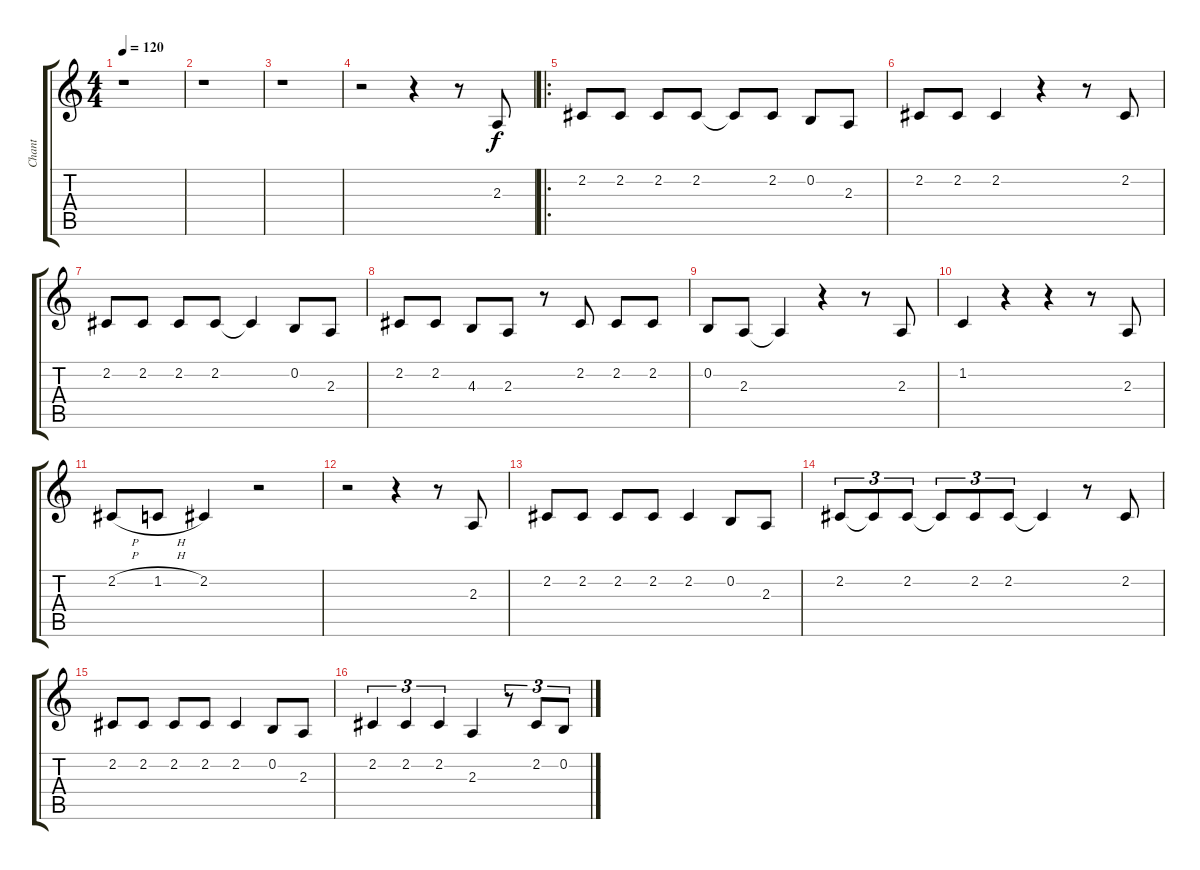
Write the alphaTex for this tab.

\track ("Chant" "Chant") {instrument voiceoohs}
\staff {score tabs}
\tuning (E4 B3 G3 D3 A2 E2) {hide}
\ts (4 4)
\tempo 120
\clef g2
\ks c
r.1{dy f instrument voiceoohs} |
r.1 |
r.1 |
r.2 r.4 r.8 2.3.8 |
\ro
2.2.8 2.2.8 2.2.8 2.2.8 2.2{t}.8 2.2.8 0.2.8 2.3.8 |
2.2.8 2.2.8 2.2.4 r.4 r.8 2.2.8 |
2.2.8 2.2.8 2.2.8 2.2.8 2.2{t}.4 0.2.8 2.3.8 |
2.2.8 2.2.8 4.3.8 2.3.8 r.8 2.2.8 2.2.8 2.2.8 |
0.2.8 2.3.8 2.3{t}.4 r.4 r.8 2.3.8 |
1.2.4 r.4 r.4 r.8 2.3.8 |
2.2{h}.8 1.2{h}.8 2.2.4 r.2 |
r.2 r.4 r.8 2.3.8 |
2.2.8 2.2.8 2.2.8 2.2.8 2.2.4 0.2.8 2.3.8 |
2.2.8{tu (3 2)} 2.2{t}.8{tu (3 2)} 2.2.8{tu (3 2)} 2.2{t}.8{tu (3 2)} 2.2.8{tu (3 2)} 2.2.8{tu (3 2)} 2.2{t}.4 r.8 2.2.8 |
2.2.8 2.2.8 2.2.8 2.2.8 2.2.4 0.2.8 2.3.8 |
2.2.4{tu (3 2)} 2.2.4{tu (3 2)} 2.2.4{tu (3 2)} 2.3.4 r.8{tu (3 2)} 2.2.8{tu (3 2)} 0.2.8{tu (3 2)}
